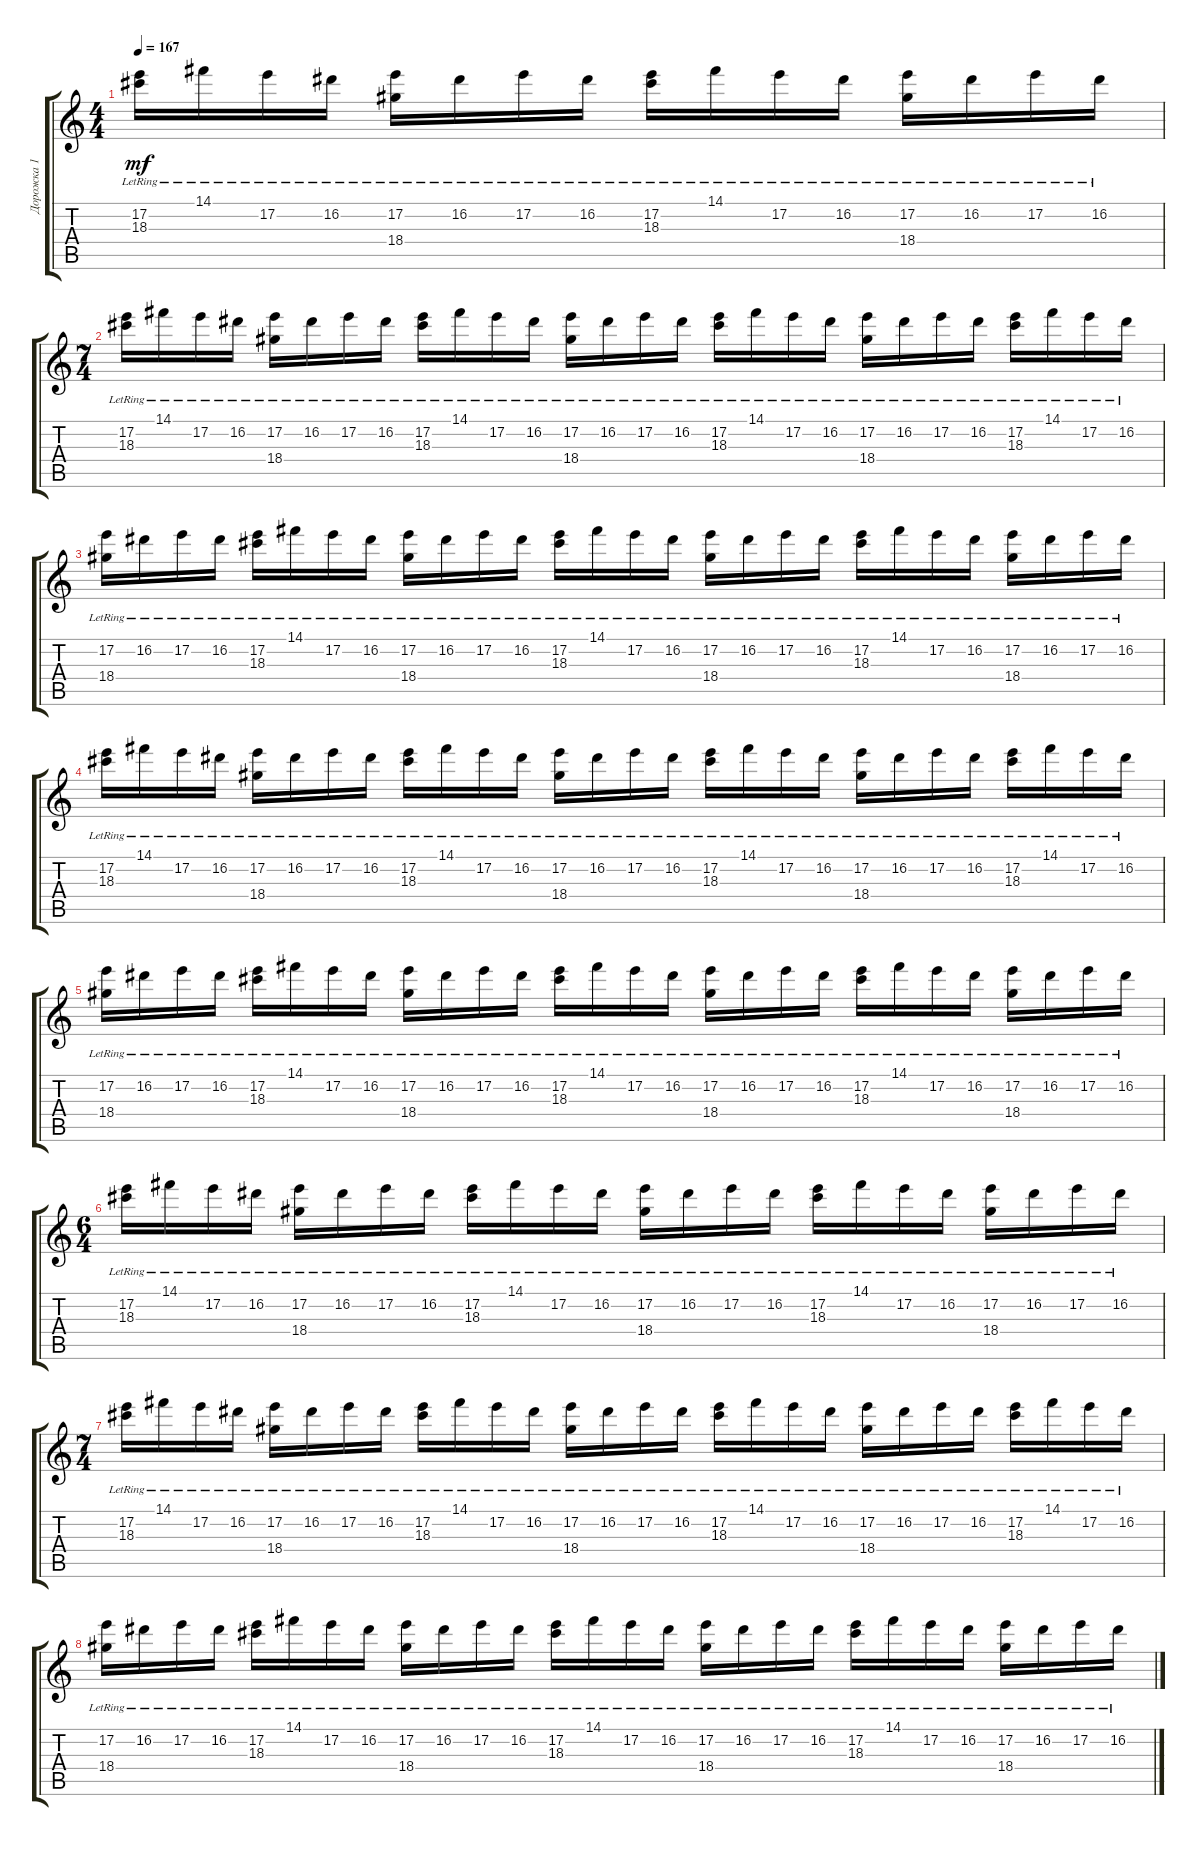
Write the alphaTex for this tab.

\track ("Дорожка 1" "Дорожка 1") {instrument electricguitarmuted}
\staff {score tabs}
\tuning (E4 B3 G3 D3 A2 E2) {hide}
\ts (4 4)
\tempo 167
\clef g2
\ks c
(17.2{lr} 18.3{lr}).16{dy mf} 14.1{lr}.16 17.2{lr}.16 16.2{lr}.16 (17.2{lr} 18.4{lr}).16 16.2{lr}.16 17.2{lr}.16 16.2{lr}.16 (17.2{lr} 18.3{lr}).16 14.1{lr}.16 17.2{lr}.16 16.2{lr}.16 (17.2{lr} 18.4{lr}).16 16.2{lr}.16 17.2{lr}.16 16.2{lr}.16 |
\ts (7 4)
(17.2{lr} 18.3{lr}).16 14.1{lr}.16 17.2{lr}.16 16.2{lr}.16 (17.2{lr} 18.4{lr}).16 16.2{lr}.16 17.2{lr}.16 16.2{lr}.16 (17.2{lr} 18.3{lr}).16 14.1{lr}.16 17.2{lr}.16 16.2{lr}.16 (17.2{lr} 18.4{lr}).16 16.2{lr}.16 17.2{lr}.16 16.2{lr}.16 (17.2{lr} 18.3{lr}).16 14.1{lr}.16 17.2{lr}.16 16.2{lr}.16 (17.2{lr} 18.4{lr}).16 16.2{lr}.16 17.2{lr}.16 16.2{lr}.16 (17.2{lr} 18.3{lr}).16 14.1{lr}.16 17.2{lr}.16 16.2{lr}.16 |
(17.2{lr} 18.4{lr}).16 16.2{lr}.16 17.2{lr}.16 16.2{lr}.16 (17.2{lr} 18.3{lr}).16 14.1{lr}.16 17.2{lr}.16 16.2{lr}.16 (17.2{lr} 18.4{lr}).16 16.2{lr}.16 17.2{lr}.16 16.2{lr}.16 (17.2{lr} 18.3{lr}).16 14.1{lr}.16 17.2{lr}.16 16.2{lr}.16 (17.2{lr} 18.4{lr}).16 16.2{lr}.16 17.2{lr}.16 16.2{lr}.16 (17.2{lr} 18.3{lr}).16 14.1{lr}.16 17.2{lr}.16 16.2{lr}.16 (17.2{lr} 18.4{lr}).16 16.2{lr}.16 17.2{lr}.16 16.2{lr}.16 |
(17.2{lr} 18.3{lr}).16 14.1{lr}.16 17.2{lr}.16 16.2{lr}.16 (17.2{lr} 18.4{lr}).16 16.2{lr}.16 17.2{lr}.16 16.2{lr}.16 (17.2{lr} 18.3{lr}).16 14.1{lr}.16 17.2{lr}.16 16.2{lr}.16 (17.2{lr} 18.4{lr}).16 16.2{lr}.16 17.2{lr}.16 16.2{lr}.16 (17.2{lr} 18.3{lr}).16 14.1{lr}.16 17.2{lr}.16 16.2{lr}.16 (17.2{lr} 18.4{lr}).16 16.2{lr}.16 17.2{lr}.16 16.2{lr}.16 (17.2{lr} 18.3{lr}).16 14.1{lr}.16 17.2{lr}.16 16.2{lr}.16 |
(17.2{lr} 18.4{lr}).16 16.2{lr}.16 17.2{lr}.16 16.2{lr}.16 (17.2{lr} 18.3{lr}).16 14.1{lr}.16 17.2{lr}.16 16.2{lr}.16 (17.2{lr} 18.4{lr}).16 16.2{lr}.16 17.2{lr}.16 16.2{lr}.16 (17.2{lr} 18.3{lr}).16 14.1{lr}.16 17.2{lr}.16 16.2{lr}.16 (17.2{lr} 18.4{lr}).16 16.2{lr}.16 17.2{lr}.16 16.2{lr}.16 (17.2{lr} 18.3{lr}).16 14.1{lr}.16 17.2{lr}.16 16.2{lr}.16 (17.2{lr} 18.4{lr}).16 16.2{lr}.16 17.2{lr}.16 16.2{lr}.16 |
\ts (6 4)
(17.2{lr} 18.3{lr}).16 14.1{lr}.16 17.2{lr}.16 16.2{lr}.16 (17.2{lr} 18.4{lr}).16 16.2{lr}.16 17.2{lr}.16 16.2{lr}.16 (17.2{lr} 18.3{lr}).16 14.1{lr}.16 17.2{lr}.16 16.2{lr}.16 (17.2{lr} 18.4{lr}).16 16.2{lr}.16 17.2{lr}.16 16.2{lr}.16 (17.2{lr} 18.3{lr}).16 14.1{lr}.16 17.2{lr}.16 16.2{lr}.16 (17.2{lr} 18.4{lr}).16 16.2{lr}.16 17.2{lr}.16 16.2{lr}.16 |
\ts (7 4)
(17.2{lr} 18.3{lr}).16 14.1{lr}.16 17.2{lr}.16 16.2{lr}.16 (17.2{lr} 18.4{lr}).16 16.2{lr}.16 17.2{lr}.16 16.2{lr}.16 (17.2{lr} 18.3{lr}).16 14.1{lr}.16 17.2{lr}.16 16.2{lr}.16 (17.2{lr} 18.4{lr}).16 16.2{lr}.16 17.2{lr}.16 16.2{lr}.16 (17.2{lr} 18.3{lr}).16 14.1{lr}.16 17.2{lr}.16 16.2{lr}.16 (17.2{lr} 18.4{lr}).16 16.2{lr}.16 17.2{lr}.16 16.2{lr}.16 (17.2{lr} 18.3{lr}).16 14.1{lr}.16 17.2{lr}.16 16.2{lr}.16 |
(17.2{lr} 18.4{lr}).16 16.2{lr}.16 17.2{lr}.16 16.2{lr}.16 (17.2{lr} 18.3{lr}).16 14.1{lr}.16 17.2{lr}.16 16.2{lr}.16 (17.2{lr} 18.4{lr}).16 16.2{lr}.16 17.2{lr}.16 16.2{lr}.16 (17.2{lr} 18.3{lr}).16 14.1{lr}.16 17.2{lr}.16 16.2{lr}.16 (17.2{lr} 18.4{lr}).16 16.2{lr}.16 17.2{lr}.16 16.2{lr}.16 (17.2{lr} 18.3{lr}).16 14.1{lr}.16 17.2{lr}.16 16.2{lr}.16 (17.2{lr} 18.4{lr}).16 16.2{lr}.16 17.2{lr}.16 16.2{lr}.16
